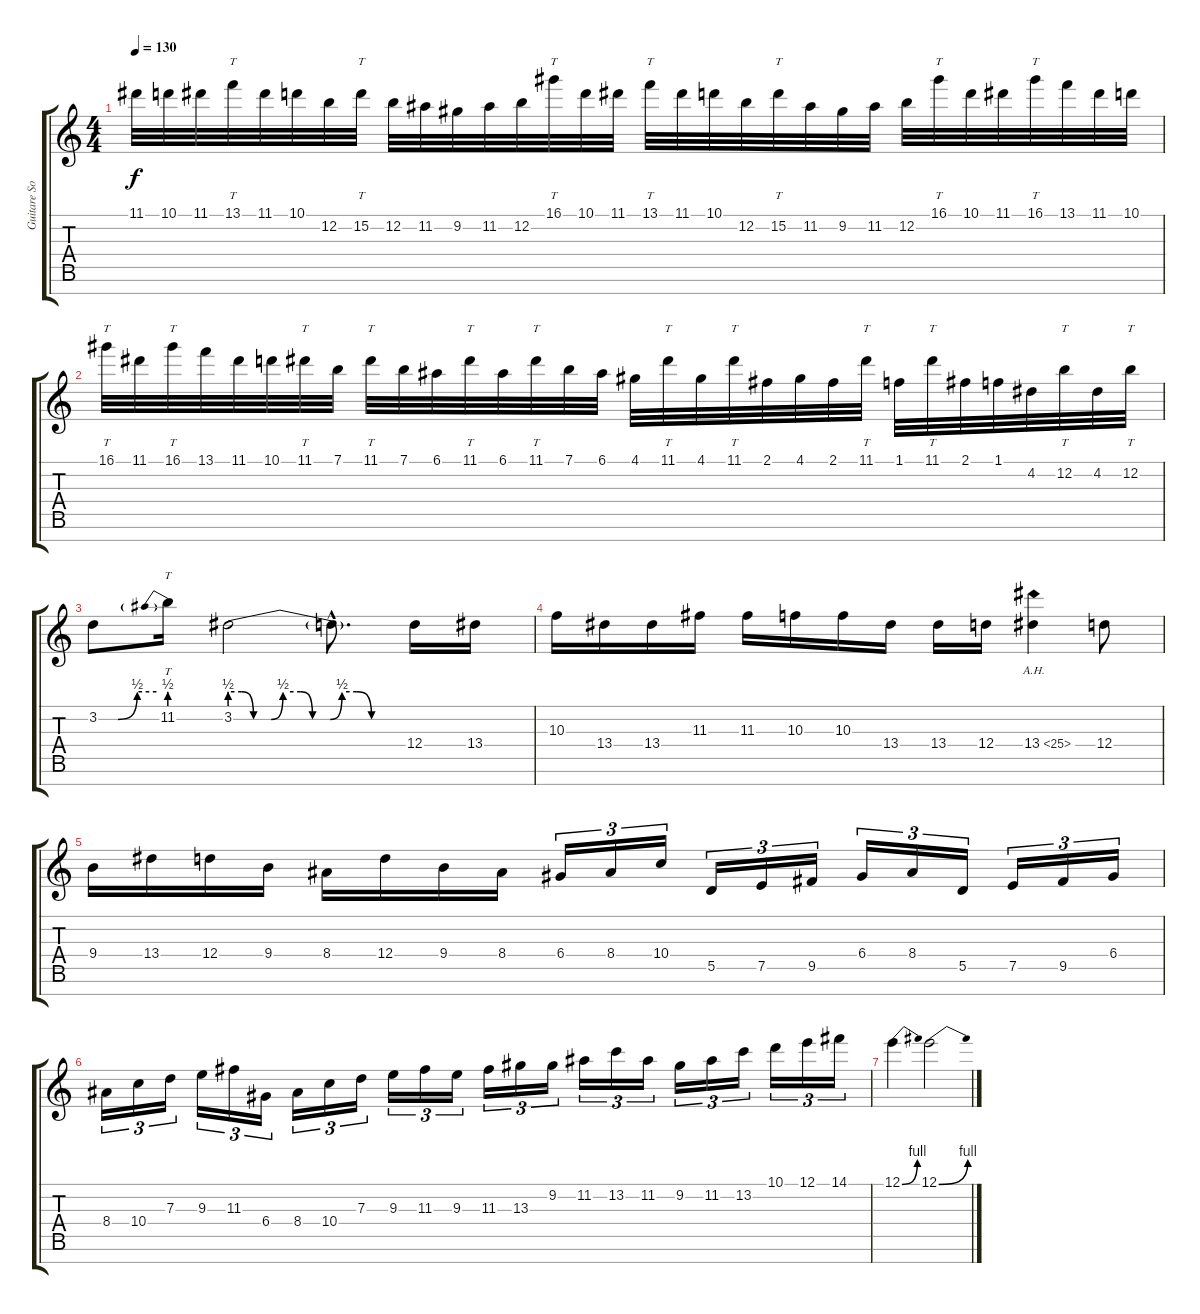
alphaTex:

\track ("Guitare Solo 1" "Guitare So") {instrument overdrivenguitar}
\staff {score tabs}
\tuning (E4 B3 G3 D3 A2 E2 B1) {hide}
\ts (4 4)
\tempo 130
\clef g2
\ks c
11.1.32{dy f} 10.1.32 11.1.32 13.1.32{tt} 11.1.32 10.1.32 12.2.32 15.2.32{tt} 12.2.32 11.2.32 9.2.32 11.2.32 12.2.32 16.1.32{tt} 10.1.32 11.1.32 13.1.32{tt} 11.1.32 10.1.32 12.2.32 15.2.32{tt} 11.2.32 9.2.32 11.2.32 12.2.32 16.1.32{tt} 10.1.32 11.1.32 16.1.32{tt} 13.1.32 11.1.32 10.1.32 |
16.1.32{tt} 11.1.32 16.1.32{tt} 13.1.32 11.1.32 10.1.32 11.1.32{tt} 7.1.32 11.1.32{tt} 7.1.32 6.1.32 11.1.32{tt} 6.1.32 11.1.32{tt} 7.1.32 6.1.32 4.1.32 11.1.32{tt} 4.1.32 11.1.32{tt} 2.1.32 4.1.32 2.1.32 11.1.32{tt} 1.1.32 11.1.32{tt} 2.1.32 1.1.32 4.2.32 12.2.32{tt} 4.2.32 12.2.32{tt} |
3.2{be (custom 0 0 20 0 40 2 60 2)}.8 11.2{be (prebend 0 2 60 2)}.16{tt} 3.2{be (custom 0 2 4 2 8 0 14 0 18 2 24 2 28 0 34 0 38 2 43 2 48 0 60 0)}.2 3.2{hac t}.8{d} 12.4.16 13.4.16 |
10.3.16 13.4.16 13.4.16 11.3.16 11.3.16 10.3.16 10.3.16 13.4.16 13.4.16 12.4.16 13.4{ah 12}.4 12.4.8 |
9.4.16 13.4.16 12.4.16 9.4.16 8.4.16 12.4.16 9.4.16 8.4.16 6.4.16{tu (3 2)} 8.4.16{tu (3 2)} 10.4.16{tu (3 2)} 5.5.16{tu (3 2)} 7.5.16{tu (3 2)} 9.5.16{tu (3 2)} 6.4.16{tu (3 2)} 8.4.16{tu (3 2)} 5.5.16{tu (3 2)} 7.5.16{tu (3 2)} 9.5.16{tu (3 2)} 6.4.16{tu (3 2)} |
8.4.16{tu (3 2)} 10.4.16{tu (3 2)} 7.3.16{tu (3 2)} 9.3.16{tu (3 2)} 11.3.16{tu (3 2)} 6.4.16{tu (3 2)} 8.4.16{tu (3 2)} 10.4.16{tu (3 2)} 7.3.16{tu (3 2)} 9.3.16{tu (3 2)} 11.3.16{tu (3 2)} 9.3.16{tu (3 2)} 11.3.16{tu (3 2)} 13.3.16{tu (3 2)} 9.2.16{tu (3 2)} 11.2.16{tu (3 2)} 13.2.16{tu (3 2)} 11.2.16{tu (3 2)} 9.2.16{tu (3 2)} 11.2.16{tu (3 2)} 13.2.16{tu (3 2)} 10.1.16{tu (3 2)} 12.1.16{tu (3 2)} 14.1.16{tu (3 2)} |
12.1{be (bend 0 0 60 4)}.4 12.1{be (bend 0 0 60 4)}.2
